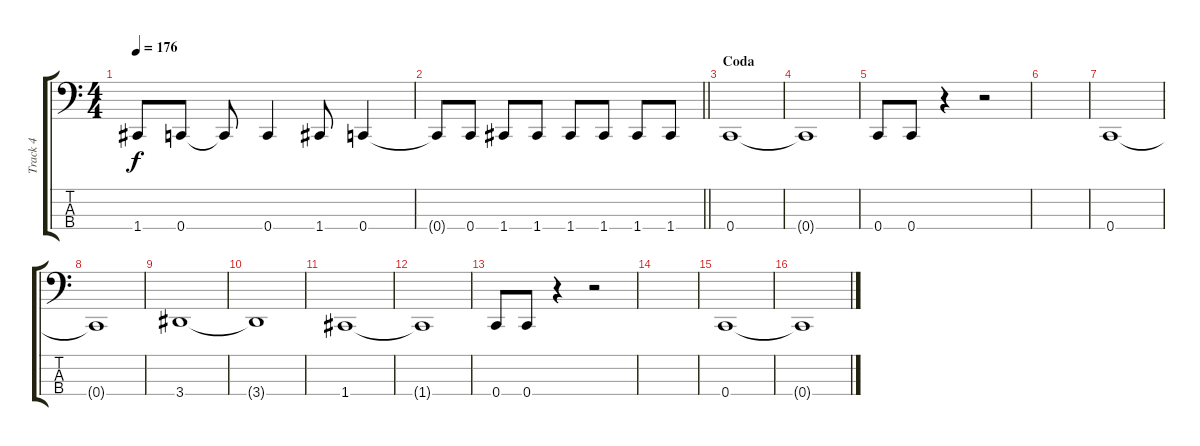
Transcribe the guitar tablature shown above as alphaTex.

\track ("Track 4" "Track 4") {instrument electricbasspick}
\staff {score tabs}
\tuning (F2 C2 G1 C1) {hide}
\ts (4 4)
\tempo 176
\clef f4
\ks c
1.4.8{dy f} 0.4.8 0.4{t}.8 0.4.4 1.4.8 0.4.4 |
\barLineRight lightlight
0.4{t}.8 0.4.8 1.4.8 1.4.8 1.4.8 1.4.8 1.4.8 1.4.8 |
\section ("" "Coda")
0.4.1 |
0.4{t}.1 |
0.4.8 0.4.8 r.4 r.2 |
|
0.4.1 |
0.4{t}.1 |
3.4.1 |
3.4{t}.1 |
1.4.1 |
1.4{t}.1 |
0.4.8 0.4.8 r.4 r.2 |
|
0.4.1 |
0.4{t}.1
